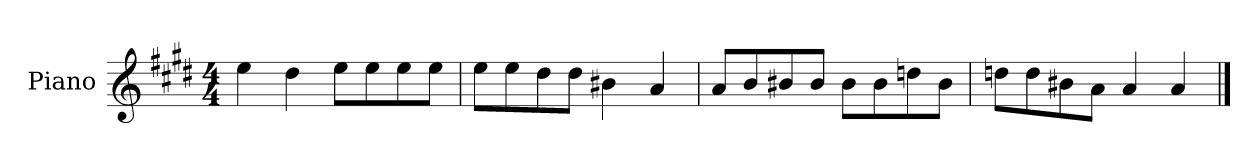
**kern
*part1
*staff1
*I"Piano
*I'P-no
*clefG2
*k[f#c#g#d#]
*M4/4
*MM90
=1
4ee\
4dd#\
8ee\L
8ee\
8ee\
8ee\J
=2
8ee\L
8ee\
8dd#\
8dd#\J
4b#X\
4a/
=3
8a/L
8b/
8b#X/
8b#/J
8b#\L
8b#\
8ddn\
8b#\J
=4
8ddn\L
8dd\
8b#X\
8a\J
4a/
4a/
==
*-
